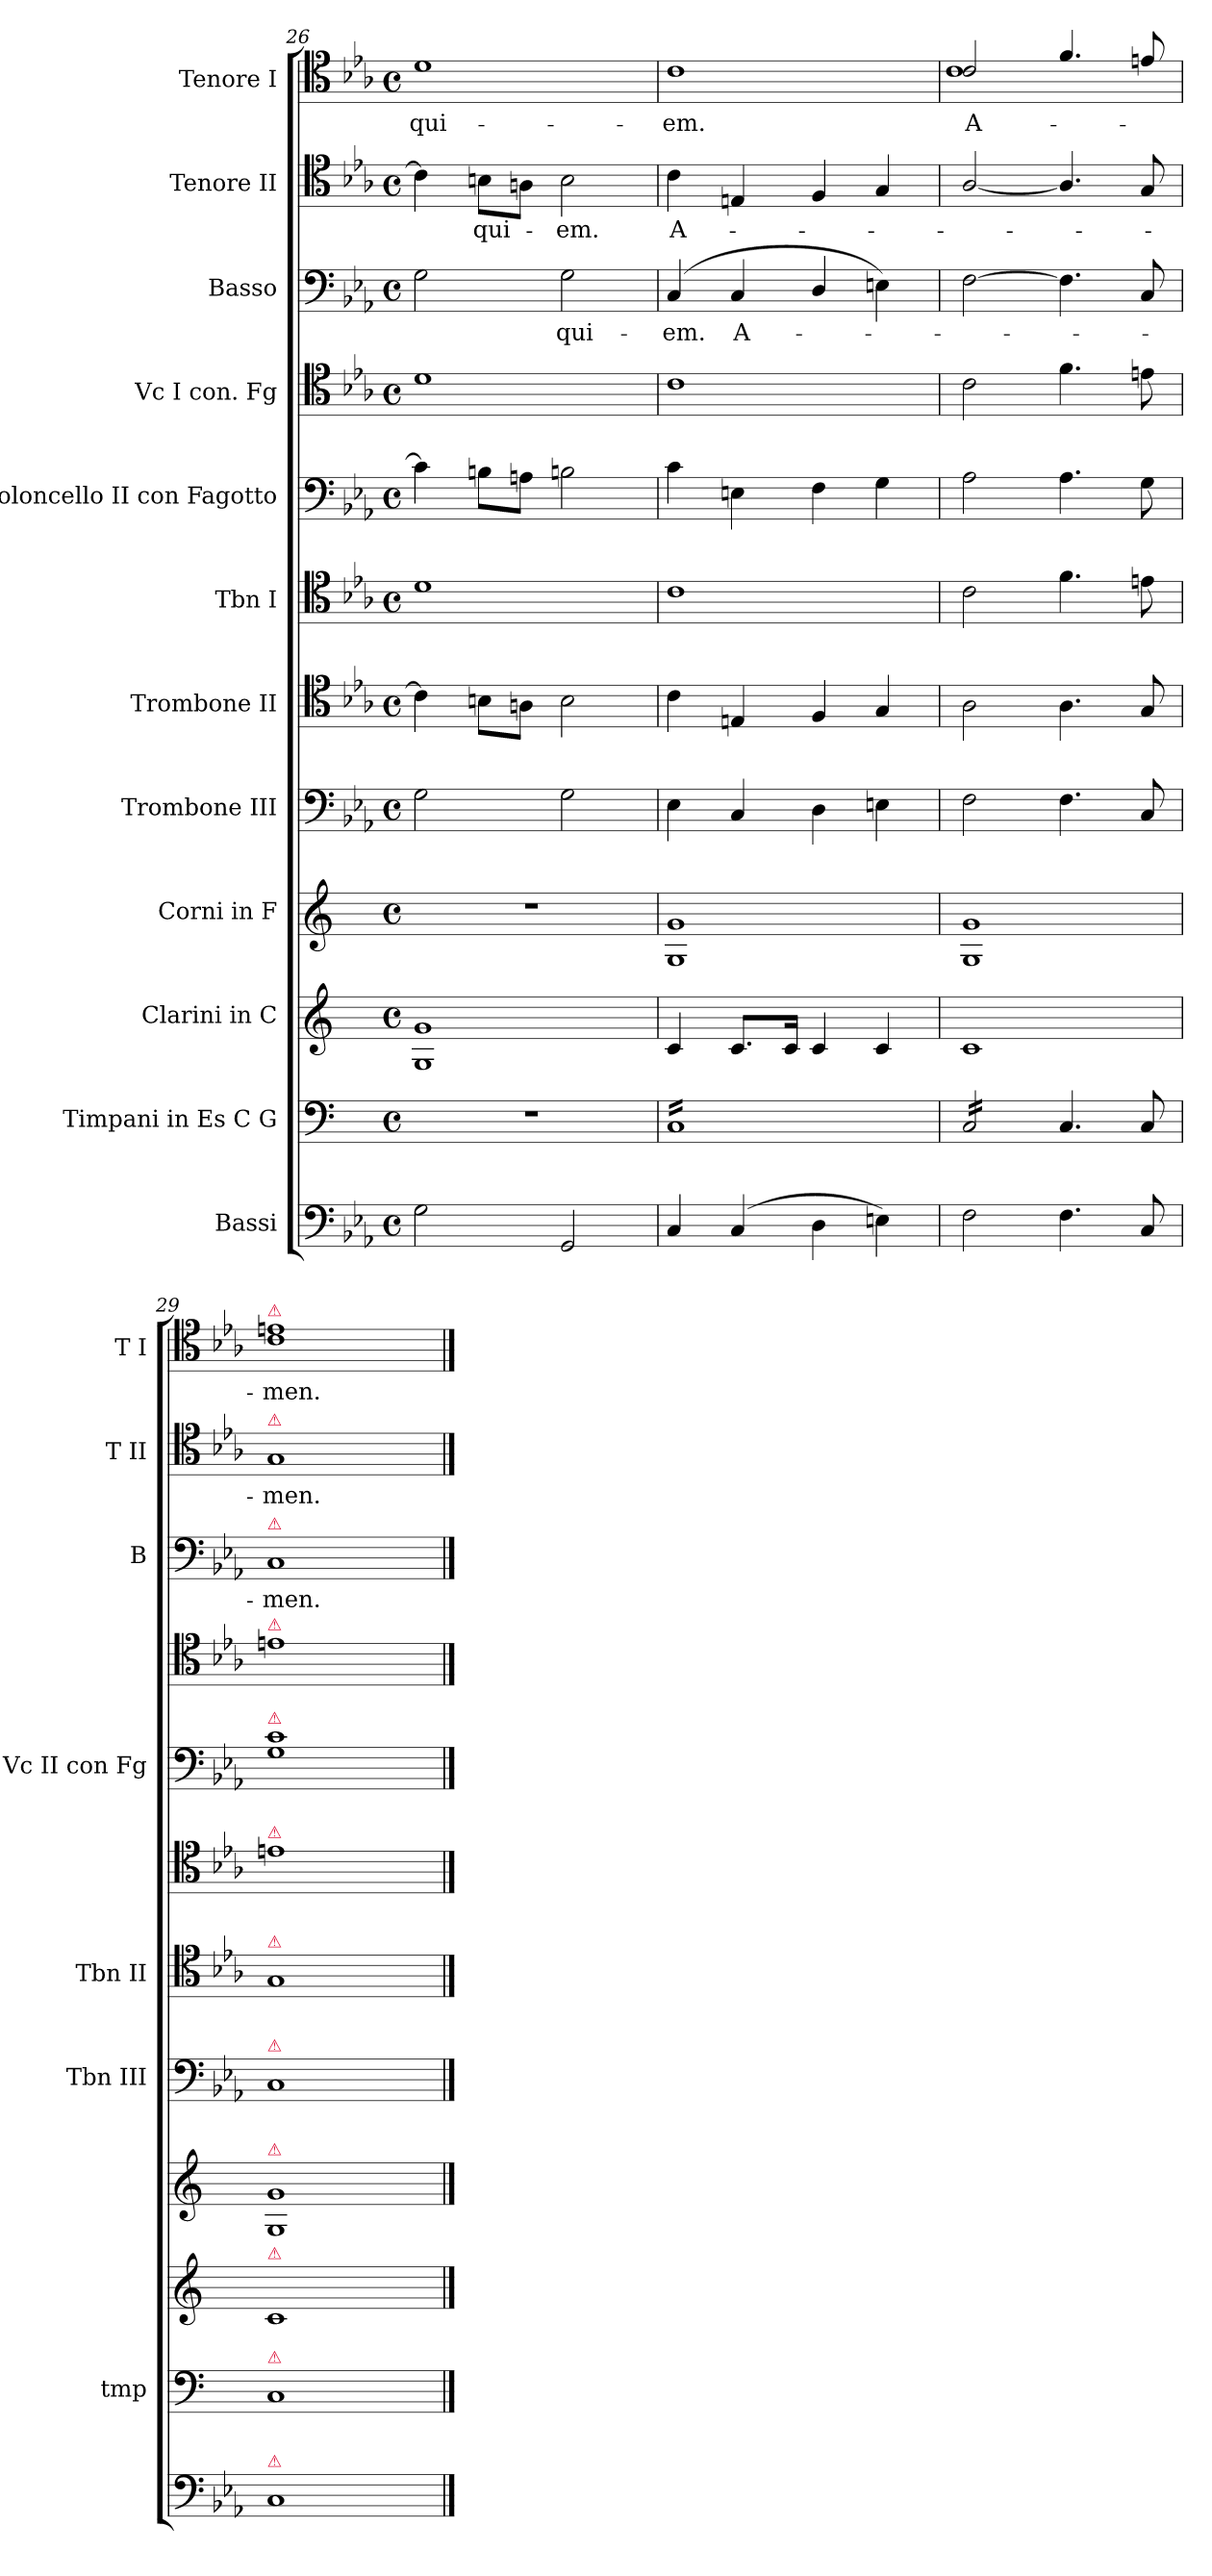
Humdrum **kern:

**kern	**kern	**kern	**kern	**kern	**kern	**kern	**kern	**kern	**kern	**text	**kern	**text	**kern	**text
*part12	*part11	*part10	*part9	*part8	*part7	*part6	*part5	*part4	*part3	*part3	*part2	*part2	*part1	*part1
*staff12	*staff11	*staff10	*staff9	*staff8	*staff7	*staff6	*staff5	*staff4	*staff3	*staff3	*staff2	*staff2	*staff1	*staff1
*I"Bassi	*I"Timpani in Es C G	*I"Clarini in C	*I"Corni in F	*I"Trombone III	*I"Trombone II	*I"Tbn I	*I"Violoncello II con Fagotto	*I"Vc I con. Fg	*I"Basso	*	*I"Tenore II	*	*I"Tenore I	*
*	*I'tmp	*	*	*I'Tbn III	*I'Tbn II	*	*I'Vc II con Fg	*	*I'B	*	*I'T II	*	*I'T I	*
*clefF4	*clefF4	*clefG2	*clefG2	*clefF4	*clefC4	*clefC4	*clefF4	*clefC4	*clefF4	*	*clefC4	*	*clefC4	*
*	*	*	*ITrd4c7	*	*	*	*	*	*	*	*	*	*	*
*k[b-e-a-]	*k[]	*k[]	*k[b-]	*k[b-e-a-]	*k[b-e-a-]	*k[b-e-a-]	*k[b-e-a-]	*k[b-e-a-]	*k[b-e-a-]	*	*k[b-e-a-]	*	*k[b-e-a-]	*
*c:	*	*	*	*c:	*c:	*c:	*c:	*c:	*c:	*	*c:	*	*c:	*
*M4/4	*M4/4	*M4/4	*M4/4	*M4/4	*M4/4	*M4/4	*M4/4	*M4/4	*M4/4	*	*M4/4	*	*M4/4	*
*met(c)	*met(c)	*met(c)	*met(c)	*met(c)	*met(c)	*met(c)	*met(c)	*met(c)	*met(c)	*	*met(c)	*	*met(c)	*
=26	=26	=26	=26	=26	=26	=26	=26	=26	=26	=26	=26	=26	=26	=26
2G\	1r	1G/ 1g/	1r	2G\	4c\]	1d\	4c\]	1d\	2G\	.	4c\]	.	1d\	-qui-
.	.	.	.	.	8Bn\L	.	8Bn\L	.	.	.	8Bn\L	-qui-	.	.
.	.	.	.	.	8An\J	.	8An\J	.	.	.	8An\J	.	.	.
2GG/	.	.	.	2G\	2B\	.	2Bn\	.	2G\	-qui-	2B\	-em.	.	.
=27	=27	=27	=27	=27	=27	=27	=27	=27	=27	=27	=27	=27	=27	=27
*	*tremolo	*	*	*	*	*	*	*	*	*	*	*	*	*
4C/	16C/LL	4c/	1C/ 1c/	4E-\	4c\	1c\	4c\	1c\	(>4C/	-em.	4c\	A-	1c\	-em.
.	16C/	.	.	.	.	.	.	.	.	.	.	.	.	.
.	16C/	.	.	.	.	.	.	.	.	.	.	.	.	.
.	16C/	.	.	.	.	.	.	.	.	.	.	.	.	.
(>4C/	16C/	8.c/L	.	4C/	4En/	.	4En\	.	4C/	A-	4En/	.	.	.
.	16C/	.	.	.	.	.	.	.	.	.	.	.	.	.
.	16C/	.	.	.	.	.	.	.	.	.	.	.	.	.
.	16C/	16c/Jk	.	.	.	.	.	.	.	.	.	.	.	.
4D\	16C/	4c/	.	4D\	4F/	.	4F\	.	4D/	.	4F/	.	.	.
.	16C/	.	.	.	.	.	.	.	.	.	.	.	.	.
.	16C/	.	.	.	.	.	.	.	.	.	.	.	.	.
.	16C/	.	.	.	.	.	.	.	.	.	.	.	.	.
4En\)	16C/	4c/	.	4En\	4G/	.	4G\	.	4En\)	.	4G/	.	.	.
.	16C/	.	.	.	.	.	.	.	.	.	.	.	.	.
.	16C/	.	.	.	.	.	.	.	.	.	.	.	.	.
.	16C/JJ	.	.	.	.	.	.	.	.	.	.	.	.	.
=28	=28	=28	=28	=28	=28	=28	=28	=28	=28	=28	=28	=28	=28	=28
*	*	*	*	*	*	*	*	*	*	*	*	*	*^	*
2F\	16C/LL	1c/	1C/ 1c/	2F\	2A-\	2c\	2A-\	2c\	[2F\	.	[2A-/	.	2c/	1c\	A-
.	16C/	.	.	.	.	.	.	.	.	.	.	.	.	.	.
.	16C/	.	.	.	.	.	.	.	.	.	.	.	.	.	.
.	16C/	.	.	.	.	.	.	.	.	.	.	.	.	.	.
.	16C/	.	.	.	.	.	.	.	.	.	.	.	.	.	.
.	16C/	.	.	.	.	.	.	.	.	.	.	.	.	.	.
.	16C/	.	.	.	.	.	.	.	.	.	.	.	.	.	.
.	16C/JJ	.	.	.	.	.	.	.	.	.	.	.	.	.	.
*	*Xtremolo	*	*	*	*	*	*	*	*	*	*	*	*	*	*
4.F\	4.C/	.	.	4.F\	4.A-\	4.f\	4.A-\	4.f\	4.F\]	.	4.A-/]	.	4.f/	.	.
8C/	8C/	.	.	8C/	8G/	8en\	8G\	8en\	8C/	.	8G/	.	8en/	.	.
*	*	*	*	*	*	*	*	*	*	*	*	*	*v	*v	*
=29	=29	=29	=29	=29	=29	=29	=29	=29	=29	=29	=29	=29	=29	=29
!	!	!	!	!	!	!	!	!	!	!	!	!	!LO:TX:a:color=crimson:t=⚠	!
!	!	!	!	!	!	!	!	!	!	!	!LO:TX:a:color=crimson:t=⚠	!	!	!
!	!	!	!	!	!	!	!	!	!LO:TX:a:color=crimson:t=⚠	!	!	!	!	!
!	!	!	!	!	!	!	!	!LO:TX:a:color=crimson:t=⚠	!	!	!	!	!	!
!	!	!	!	!	!	!	!LO:TX:a:color=crimson:t=⚠	!	!	!	!	!	!	!
!	!	!	!	!	!	!LO:TX:a:color=crimson:t=⚠	!	!	!	!	!	!	!	!
!	!	!	!	!	!LO:TX:a:color=crimson:t=⚠	!	!	!	!	!	!	!	!	!
!	!	!	!	!LO:TX:a:color=crimson:t=⚠	!	!	!	!	!	!	!	!	!	!
!	!	!	!LO:TX:a:color=crimson:t=⚠	!	!	!	!	!	!	!	!	!	!	!
!	!	!LO:TX:a:color=crimson:t=⚠	!	!	!	!	!	!	!	!	!	!	!	!
!	!LO:TX:a:color=crimson:t=⚠	!	!	!	!	!	!	!	!	!	!	!	!	!
!LO:TX:a:color=crimson:t=⚠	!	!	!	!	!	!	!	!	!	!	!	!	!	!
1C/	1C/	1c/	1C/ 1c/	1C/	1G/	1en\	1G\ 1c\	1en\	1C/	-men.	1G/	-men.	1c\ 1en\	-men.
==	==	==	==	==	==	==	==	==	==	==	==	==	==	==
*-	*-	*-	*-	*-	*-	*-	*-	*-	*-	*-	*-	*-	*-	*-
